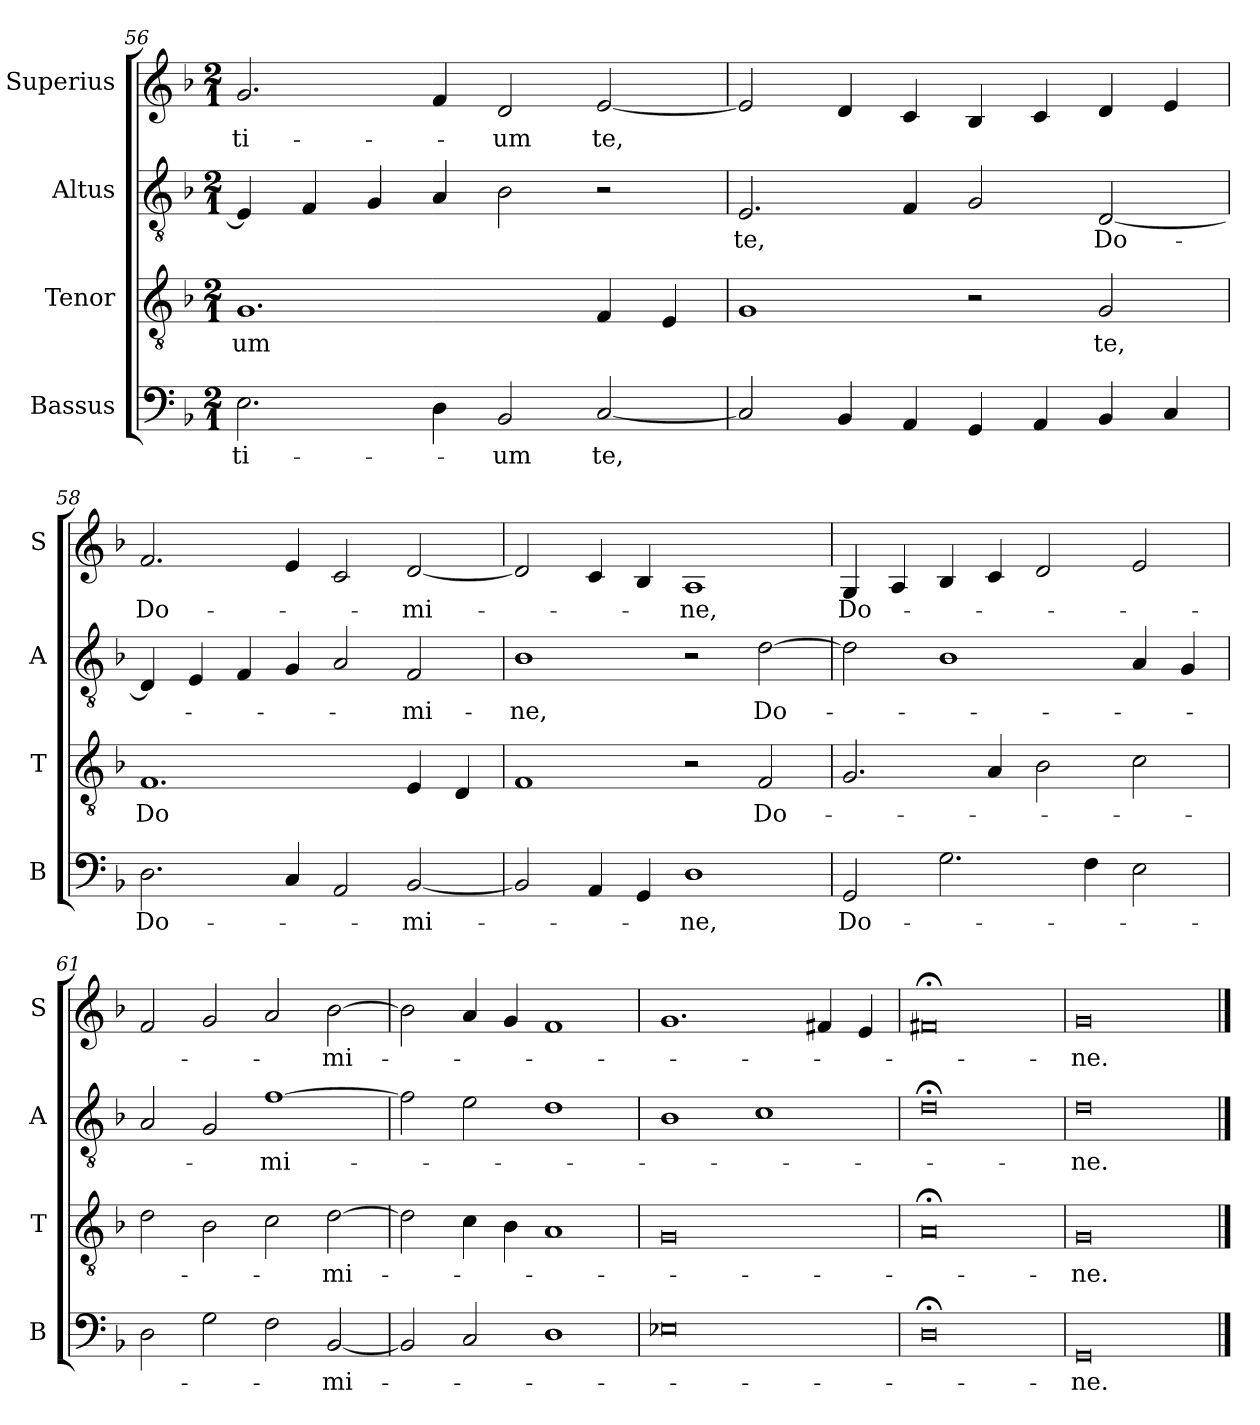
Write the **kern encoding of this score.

**kern	**text	**kern	**text	**kern	**text	**kern	**text
*part4	*part4	*part3	*part3	*part2	*part2	*part1	*part1
*staff4	*staff4	*staff3	*staff3	*staff2	*staff2	*staff1	*staff1
*I"Bassus	*	*I"Tenor	*	*I"Altus	*	*I"Superius	*
*I'B	*	*I'T	*	*I'A	*	*I'S	*
*clefF4	*	*clefGv2	*	*clefGv2	*	*clefG2	*
*k[b-]	*	*k[b-]	*	*k[b-]	*	*k[b-]	*
*M2/1	*	*M2/1	*	*M2/1	*	*M2/1	*
=56	=56	=56	=56	=56	=56	=56	=56
2.E	-ti-	1.G	-um	4E]	.	2.g	-ti-
.	.	.	.	4F	.	.	.
.	.	.	.	4G	.	.	.
4D	.	.	.	4A	.	4f	.
2BB-	-um	.	.	2B-	.	2d	-um
[2C	te,	4F	.	2r	.	[2e	te,
.	.	4E	.	.	.	.	.
=57	=57	=57	=57	=57	=57	=57	=57
2C]	.	1G	.	2.E	te,	2e]	.
4BB-	.	.	.	.	.	4d	.
4AA	.	.	.	4F	.	4c	.
4GG	.	2r	.	2G	.	4B-	.
4AA	.	.	.	.	.	4c	.
4BB-	.	2G	te,	[2D	Do-	4d	.
4C	.	.	.	.	.	4e	.
=58	=58	=58	=58	=58	=58	=58	=58
!	!	!	!LO:LY:i	!	!	!	!
2.D	Do-	1.F	Do	4D]	.	2.f	Do-
.	.	.	.	4E	.	.	.
.	.	.	.	4F	.	.	.
4C	.	.	.	4G	.	4e	.
2AA	.	.	.	2A	.	2c	.
[2BB-	-mi-	4E	.	2F	-mi-	[2d	-mi-
.	.	4D	.	.	.	.	.
=59	=59	=59	=59	=59	=59	=59	=59
2BB-]	.	1F	.	1B-	-ne,	2d]	.
4AA	.	.	.	.	.	4c	.
4GG	.	.	.	.	.	4B-	.
1D	-ne,	2r	.	2r	.	1A	-ne,
!	!	!	!	!	!LO:LY:i	!	!
.	.	2F	Do-	[2d	Do-	.	.
=60	=60	=60	=60	=60	=60	=60	=60
!	!LO:LY:i	!	!	!	!	!	!LO:LY:i
2GG	Do-	2.G	.	2d]	.	4G	Do-
.	.	.	.	.	.	4A	.
2.G	.	.	.	1B-	.	4B-	.
.	.	4A	.	.	.	4c	.
.	.	2B-	.	.	.	2d	.
4F	.	.	.	.	.	.	.
2E	.	2c	.	4A	.	2e	.
.	.	.	.	4G	.	.	.
=61	=61	=61	=61	=61	=61	=61	=61
2D	.	2d	.	2A	.	2f	.
2G	.	2B-	.	2G	.	2g	.
!	!	!	!	!	!LO:LY:i	!	!
2F	.	2c	.	[1f	-mi-	2a	.
!	!LO:LY:i	!	!	!	!	!	!LO:LY:i
[2BB-	-mi-	[2d	-mi-	.	.	[2b-	-mi-
=62	=62	=62	=62	=62	=62	=62	=62
2BB-]	.	2d]	.	2f]	.	2b-]	.
2C	.	4c	.	2e	.	4a	.
.	.	4B-	.	.	.	4g	.
1D	.	1A	.	1d	.	1f	.
=63	=63	=63	=63	=63	=63	=63	=63
0E-X	.	0G	.	1B-	.	1.g	.
.	.	.	.	1c	.	.	.
.	.	.	.	.	.	4f#X	.
.	.	.	.	.	.	4e	.
=64	=64	=64	=64	=64	=64	=64	=64
0D;<	.	0A;<	.	0d;<	.	0f#X;<	.
=65	=65	=65	=65	=65	=65	=65	=65
!	!LO:LY:i	!	!	!	!LO:LY:i	!	!LO:LY:i
0GG	-ne.	0G	-ne.	0d	-ne.	0g	-ne.
==	==	==	==	==	==	==	==
*-	*-	*-	*-	*-	*-	*-	*-
